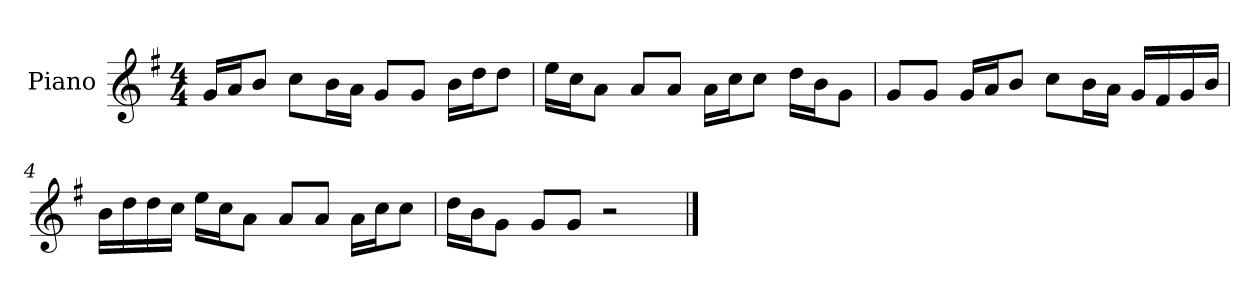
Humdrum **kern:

**kern
*part1
*staff1
*I"Piano
*I'P-no
*clefG2
*k[f#]
*M4/4
*MM90
=1
16g/LL
16a/J
8b/J
8cc\L
16b\L
16a\JJ
8g/L
8g/J
16b\LL
16dd\J
8dd\J
=2
16ee\LL
16cc\J
8a\J
8a/L
8a/J
16a\LL
16cc\J
8cc\J
16dd\LL
16b\J
8g\J
=3
8g/L
8g/J
16g/LL
16a/J
8b/J
8cc\L
16b\L
16a\JJ
16g/LL
16f#/
16g/
16b/JJ
!!LO:LB:g=z
=4
16b\LL
16dd\
16dd\
16cc\JJ
16ee\LL
16cc\J
8a\J
8a/L
8a/J
16a\LL
16cc\J
8cc\J
=5
16dd\LL
16b\J
8g\J
8g/L
8g/J
2r
==
*-
